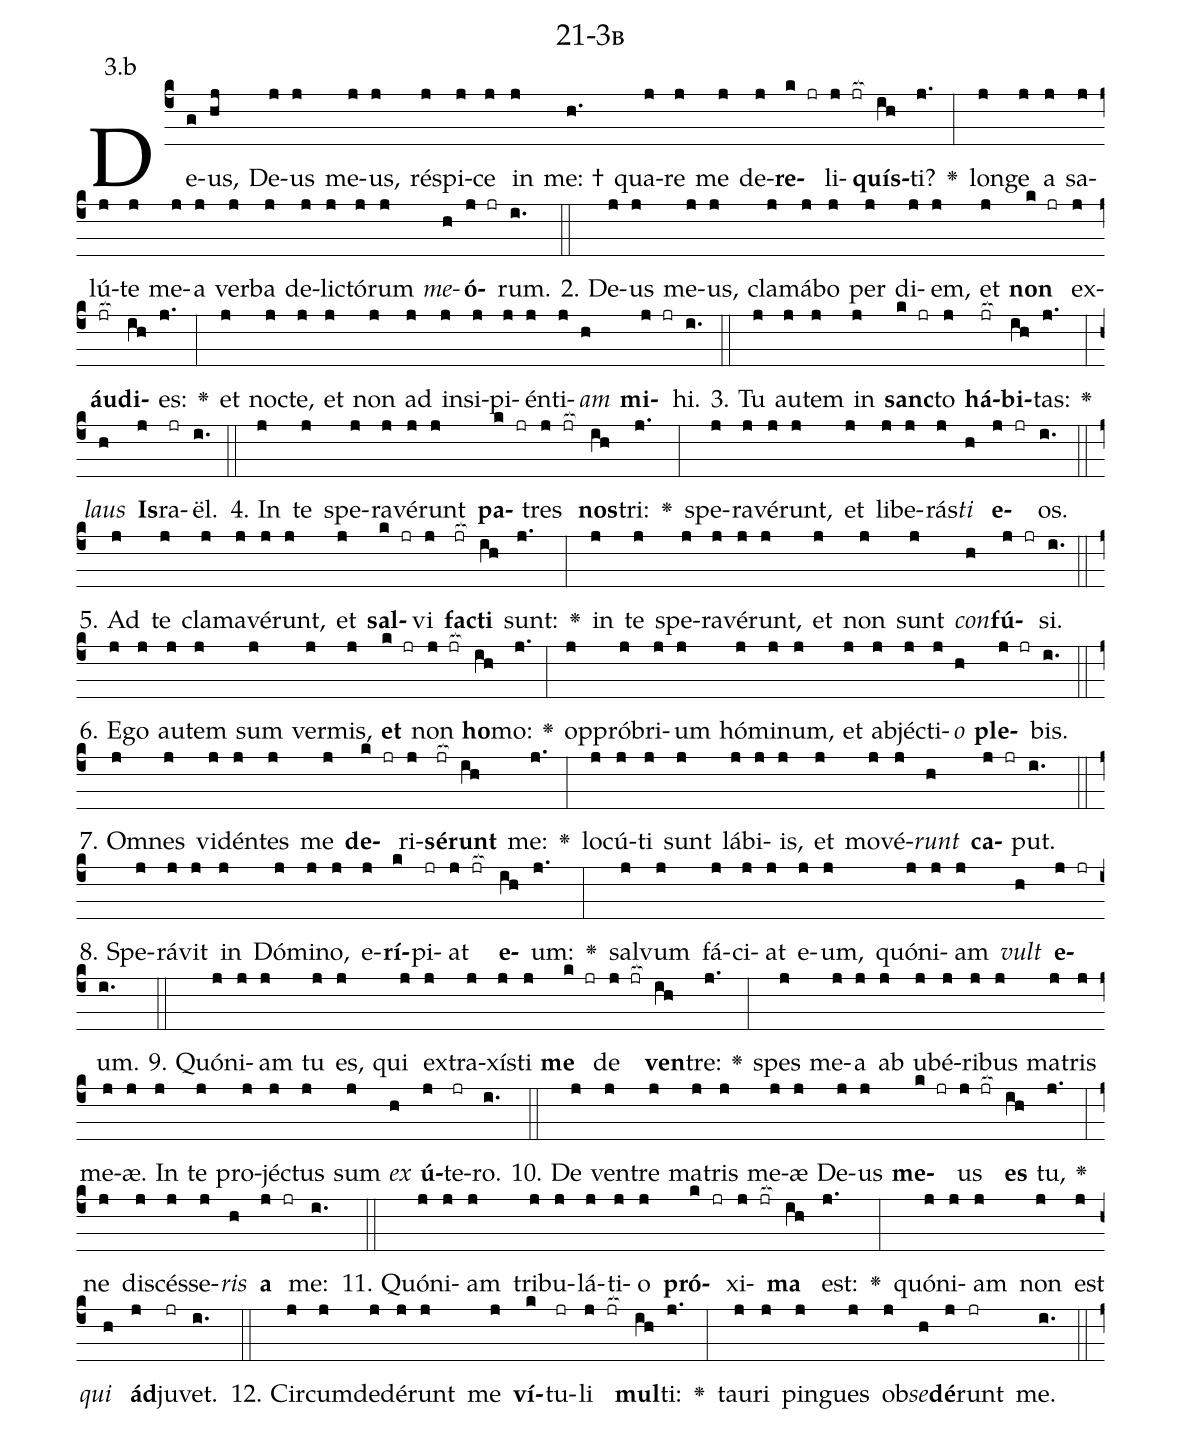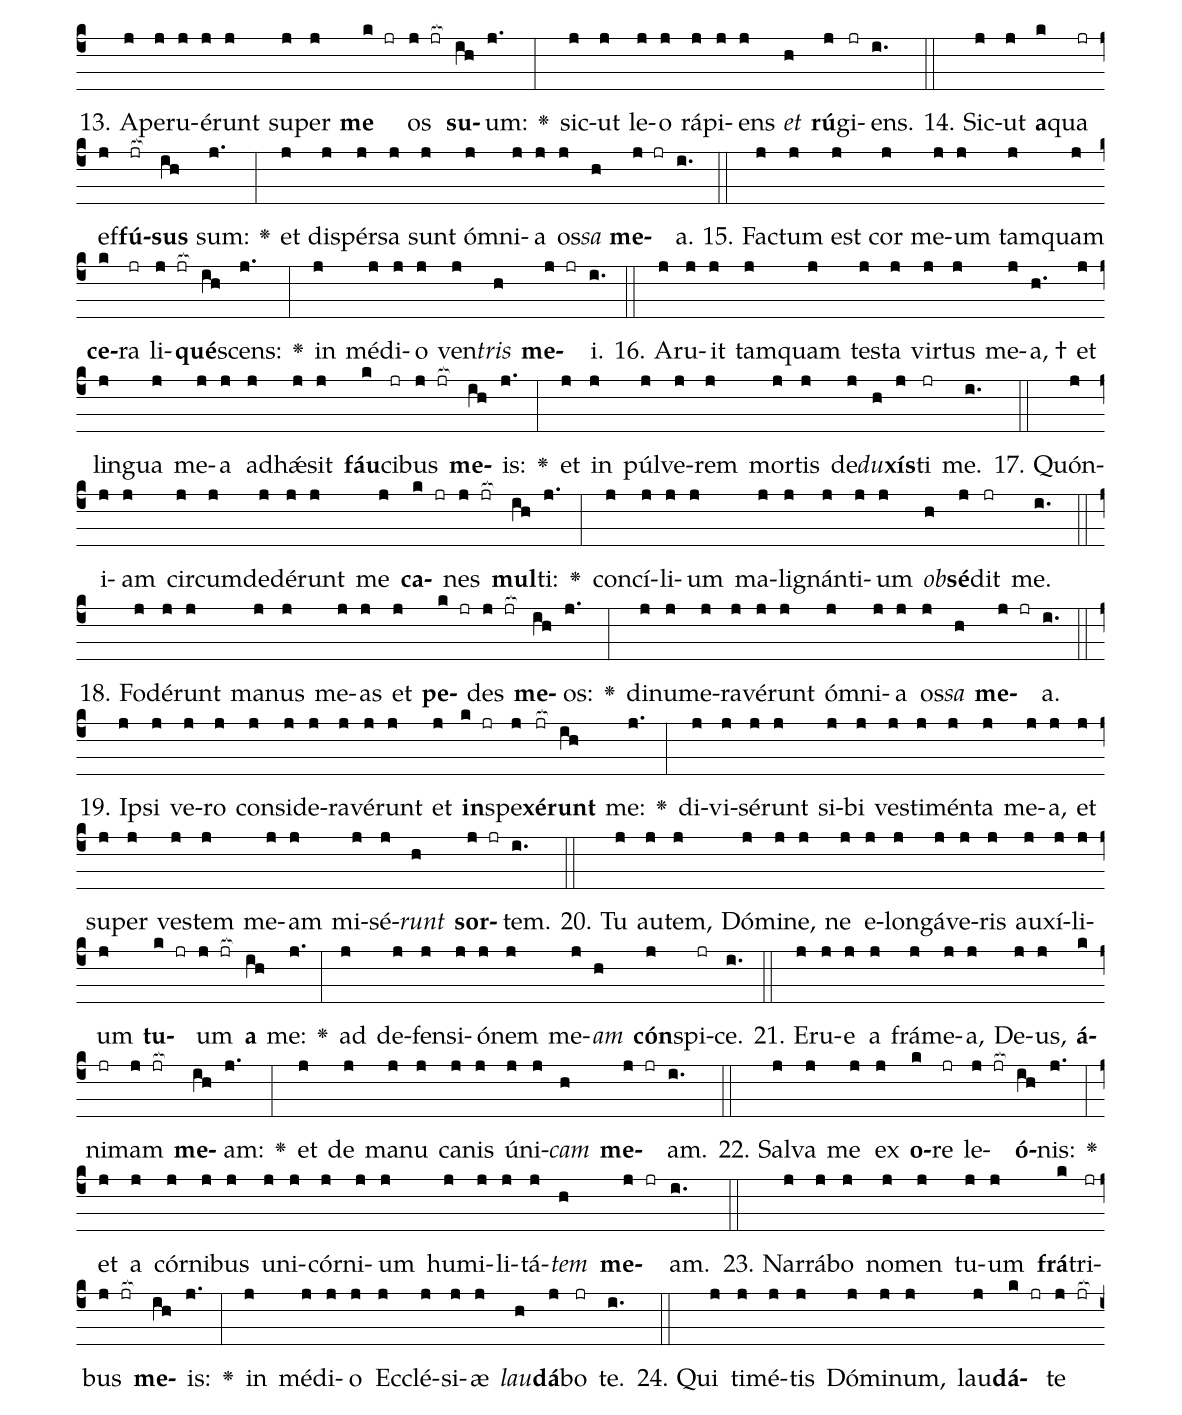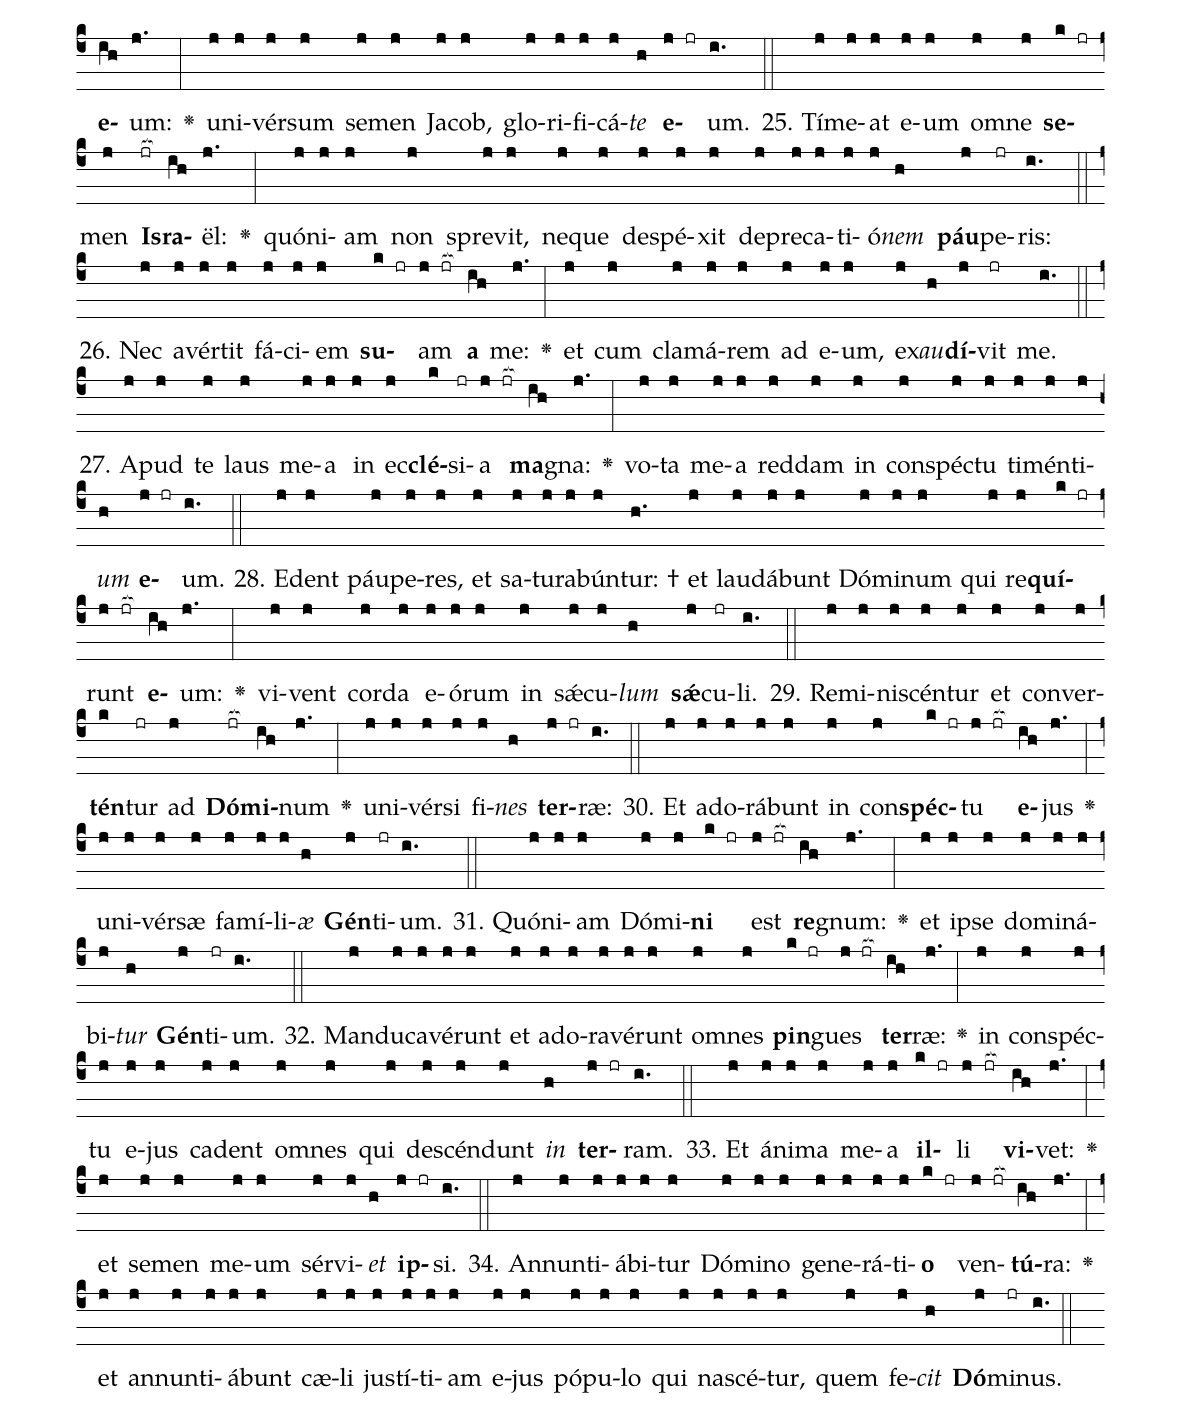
name: 21-3b;
annotation: 3.b;
%%
(c4)De(g)us,(hj) De(j)us(j) me(j)us,(j) ré(j)spi(j)ce(j) in(j) me: †(h.) qua(j)re(j) me(j) de(j)<b>re</b>(k jr)li(j jr[ocb:1{])<b>quís</b>(ih[ocb:0}])ti?(j.) <v>\greheightstar</v>(:) lon(j)ge(j) a(j) sa(j)lú(j)te(j) me(j)a(j) ver(j)ba(j) de(j)lic(j)tó(j)rum(j) <i>me</i>(h)<b>ó</b>(j jr)rum.(i.) (::)
2. De(j)us(j) me(j)us,(j) cla(j)má(j)bo(j) per(j) di(j)em,(j) et(j) <b>non</b>(k jr) ex(j)<b>áu</b>(jr[ocb:1{])<b>di</b>(ih[ocb:0}])es:(j.) <v>\greheightstar</v>(:) et(j) noc(j)te,(j) et(j) non(j) ad(j) in(j)si(j)pi(j)én(j)ti(j)<i>am</i>(h) <b>mi</b>(j jr)hi.(i.) (::)
3. Tu(j) au(j)tem(j) in(j) <b>sanc</b>(k jr)to(j) <b>há</b>(jr[ocb:1{])<b>bi</b>(ih[ocb:0}])tas:(j.) <v>\greheightstar</v>(:) <i>laus</i>(h) <b>Is</b>(j)ra(jr)ël.(i.) (::)
4. In(j) te(j) spe(j)ra(j)vé(j)runt(j) <b>pa</b>(k jr)tres(j jr[ocb:1{]) <b>nos</b>(ih[ocb:0}])tri:(j.) <v>\greheightstar</v>(:) spe(j)ra(j)vé(j)runt,(j) et(j) li(j)be(j)rás(j)<i>ti</i>(h) <b>e</b>(j jr)os.(i.) (::)
5. Ad(j) te(j) cla(j)ma(j)vé(j)runt,(j) et(j) <b>sal</b>(k jr)vi(j) <b>fac</b>(jr[ocb:1{])<b>ti</b>(ih[ocb:0}]) sunt:(j.) <v>\greheightstar</v>(:) in(j) te(j) spe(j)ra(j)vé(j)runt,(j) et(j) non(j) sunt(j) <i>con</i>(h)<b>fú</b>(j jr)si.(i.) (::)
6. E(j)go(j) au(j)tem(j) sum(j) ver(j)mis,(j) <b>et</b>(k jr) non(j jr[ocb:1{]) <b>ho</b>(ih[ocb:0}])mo:(j.) <v>\greheightstar</v>(:) op(j)pró(j)bri(j)um(j) hó(j)mi(j)num,(j) et(j) ab(j)jéc(j)ti(j)<i>o</i>(h) <b>ple</b>(j jr)bis.(i.) (::)
7. Om(j)nes(j) vi(j)dén(j)tes(j) me(j) <b>de</b>(k jr)ri(j)<b>sé</b>(jr[ocb:1{])<b>runt</b>(ih[ocb:0}]) me:(j.) <v>\greheightstar</v>(:) lo(j)cú(j)ti(j) sunt(j) lá(j)bi(j)is,(j) et(j) mo(j)vé(j)<i>runt</i>(h) <b>ca</b>(j jr)put.(i.) (::)
8. Spe(j)rá(j)vit(j) in(j) Dó(j)mi(j)no,(j) e(j)<b>rí</b>(k)pi(jr)at(j jr[ocb:1{]) <b>e</b>(ih[ocb:0}])um:(j.) <v>\greheightstar</v>(:) sal(j)vum(j) fá(j)ci(j)at(j) e(j)um,(j) quón(j)i(j)am(j) <i>vult</i>(h) <b>e</b>(j jr)um.(i.) (::)
9. Quón(j)i(j)am(j) tu(j) es,(j) qui(j) ex(j)tra(j)xís(j)ti(j) <b>me</b>(k jr) de(j jr[ocb:1{]) <b>ven</b>(ih[ocb:0}])tre:(j.) <v>\greheightstar</v>(:) spes(j) me(j)a(j) ab(j) u(j)bé(j)ri(j)bus(j) ma(j)tris(j) me(j)æ.(j) In(j) te(j) pro(j)jéc(j)tus(j) sum(j) <i>ex</i>(h) <b>ú</b>(j)te(jr)ro.(i.) (::)
10. De(j) ven(j)tre(j) ma(j)tris(j) me(j)æ(j) De(j)us(j) <b>me</b>(k jr)us(j jr[ocb:1{]) <b>es</b>(ih[ocb:0}]) tu,(j.) <v>\greheightstar</v>(:) ne(j) di(j)scés(j)se(j)<i>ris</i>(h) <b>a</b>(j jr) me:(i.) (::)
11. Quón(j)i(j)am(j) tri(j)bu(j)lá(j)ti(j)o(j) <b>pró</b>(k jr)xi(j jr[ocb:1{])<b>ma</b>(ih[ocb:0}]) est:(j.) <v>\greheightstar</v>(:) quón(j)i(j)am(j) non(j) est(j) <i>qui</i>(h) <b>ád</b>(j)ju(jr)vet.(i.) (::)
12. Cir(j)cum(j)de(j)dé(j)runt(j) me(j) <b>ví</b>(k)tu(jr)li(j jr[ocb:1{]) <b>mul</b>(ih[ocb:0}])ti:(j.) <v>\greheightstar</v>(:) tau(j)ri(j) pin(j)gues(j) ob(j)<i>se</i>(h)<b>dé</b>(j)runt(jr) me.(i.) (::)
13. A(j)pe(j)ru(j)é(j)runt(j) su(j)per(j) <b>me</b>(k jr) os(j jr[ocb:1{]) <b>su</b>(ih[ocb:0}])um:(j.) <v>\greheightstar</v>(:) sic(j)ut(j) le(j)o(j) rá(j)pi(j)ens(j) <i>et</i>(h) <b>rú</b>(j)gi(jr)ens.(i.) (::)
14. Sic(j)ut(j) <b>a</b>(k)qua(jr) ef(j)<b>fú</b>(jr[ocb:1{])<b>sus</b>(ih[ocb:0}]) sum:(j.) <v>\greheightstar</v>(:) et(j) di(j)spér(j)sa(j) sunt(j) óm(j)ni(j)a(j) os(j)<i>sa</i>(h) <b>me</b>(j jr)a.(i.) (::)
15. Fac(j)tum(j) est(j) cor(j) me(j)um(j) tam(j)quam(j) <b>ce</b>(k)ra(jr) li(j jr[ocb:1{])<b>qué</b>(ih[ocb:0}])scens:(j.) <v>\greheightstar</v>(:) in(j) mé(j)di(j)o(j) ven(j)<i>tris</i>(h) <b>me</b>(j jr)i.(i.) (::)
16. A(j)ru(j)it(j) tam(j)quam(j) tes(j)ta(j) vir(j)tus(j) me(j)a, †(h.) et(j) lin(j)gua(j) me(j)a(j) ad(j)hǽ(j)sit(j) <b>fáu</b>(k)ci(jr)bus(j jr[ocb:1{]) <b>me</b>(ih[ocb:0}])is:(j.) <v>\greheightstar</v>(:) et(j) in(j) púl(j)ve(j)rem(j) mor(j)tis(j) de(j)<i>du</i>(h)<b>xís</b>(j)ti(jr) me.(i.) (::)
17. Quón(j)i(j)am(j) cir(j)cum(j)de(j)dé(j)runt(j) me(j) <b>ca</b>(k jr)nes(j jr[ocb:1{]) <b>mul</b>(ih[ocb:0}])ti:(j.) <v>\greheightstar</v>(:) con(j)cí(j)li(j)um(j) ma(j)li(j)gnán(j)ti(j)um(j) <i>ob</i>(h)<b>sé</b>(j)dit(jr) me.(i.) (::)
18. Fo(j)dé(j)runt(j) ma(j)nus(j) me(j)as(j) et(j) <b>pe</b>(k jr)des(j jr[ocb:1{]) <b>me</b>(ih[ocb:0}])os:(j.) <v>\greheightstar</v>(:) di(j)nu(j)me(j)ra(j)vé(j)runt(j) óm(j)ni(j)a(j) os(j)<i>sa</i>(h) <b>me</b>(j jr)a.(i.) (::)
19. Ip(j)si(j) ve(j)ro(j) con(j)si(j)de(j)ra(j)vé(j)runt(j) et(j) <b>in</b>(k jr)spe(j)<b>xé</b>(jr[ocb:1{])<b>runt</b>(ih[ocb:0}]) me:(j.) <v>\greheightstar</v>(:) di(j)vi(j)sé(j)runt(j) si(j)bi(j) ves(j)ti(j)mén(j)ta(j) me(j)a,(j) et(j) su(j)per(j) ves(j)tem(j) me(j)am(j) mi(j)sé(j)<i>runt</i>(h) <b>sor</b>(j jr)tem.(i.) (::)
20. Tu(j) au(j)tem,(j) Dó(j)mi(j)ne,(j) ne(j) e(j)lon(j)gá(j)ve(j)ris(j) au(j)xí(j)li(j)um(j) <b>tu</b>(k jr)um(j jr[ocb:1{]) <b>a</b>(ih[ocb:0}]) me:(j.) <v>\greheightstar</v>(:) ad(j) de(j)fen(j)si(j)ó(j)nem(j) me(j)<i>am</i>(h) <b>cón</b>(j)spi(jr)ce.(i.) (::)
21. E(j)ru(j)e(j) a(j) frá(j)me(j)a,(j) De(j)us,(j) <b>á</b>(k)ni(jr)mam(j jr[ocb:1{]) <b>me</b>(ih[ocb:0}])am:(j.) <v>\greheightstar</v>(:) et(j) de(j) ma(j)nu(j) ca(j)nis(j) ú(j)ni(j)<i>cam</i>(h) <b>me</b>(j jr)am.(i.) (::)
22. Sal(j)va(j) me(j) ex(j) <b>o</b>(k)re(jr) le(j jr[ocb:1{])<b>ó</b>(ih[ocb:0}])nis:(j.) <v>\greheightstar</v>(:) et(j) a(j) cór(j)ni(j)bus(j) u(j)ni(j)cór(j)ni(j)um(j) hu(j)mi(j)li(j)tá(j)<i>tem</i>(h) <b>me</b>(j jr)am.(i.) (::)
23. Nar(j)rá(j)bo(j) no(j)men(j) tu(j)um(j) <b>frá</b>(k)tri(jr)bus(j jr[ocb:1{]) <b>me</b>(ih[ocb:0}])is:(j.) <v>\greheightstar</v>(:) in(j) mé(j)di(j)o(j) Ec(j)clé(j)si(j)æ(j) <i>lau</i>(h)<b>dá</b>(j)bo(jr) te.(i.) (::)
24. Qui(j) ti(j)mé(j)tis(j) Dó(j)mi(j)num,(j) lau(j)<b>dá</b>(k jr)te(j jr[ocb:1{]) <b>e</b>(ih[ocb:0}])um:(j.) <v>\greheightstar</v>(:) u(j)ni(j)vér(j)sum(j) se(j)men(j) Ja(j)cob,(j) glo(j)ri(j)fi(j)cá(j)<i>te</i>(h) <b>e</b>(j jr)um.(i.) (::)
25. Tí(j)me(j)at(j) e(j)um(j) om(j)ne(j) <b>se</b>(k jr)men(j) <b>Is</b>(jr[ocb:1{])<b>ra</b>(ih[ocb:0}])ël:(j.) <v>\greheightstar</v>(:) quón(j)i(j)am(j) non(j) spre(j)vit,(j) ne(j)que(j) de(j)spé(j)xit(j) de(j)pre(j)ca(j)ti(j)ó(j)<i>nem</i>(h) <b>páu</b>(j)pe(jr)ris:(i.) (::)
26. Nec(j) a(j)vér(j)tit(j) fá(j)ci(j)em(j) <b>su</b>(k jr)am(j jr[ocb:1{]) <b>a</b>(ih[ocb:0}]) me:(j.) <v>\greheightstar</v>(:) et(j) cum(j) cla(j)má(j)rem(j) ad(j) e(j)um,(j) ex(j)<i>au</i>(h)<b>dí</b>(j)vit(jr) me.(i.) (::)
27. A(j)pud(j) te(j) laus(j) me(j)a(j) in(j) ec(j)<b>clé</b>(k)si(jr)a(j jr[ocb:1{]) <b>ma</b>(ih[ocb:0}])gna:(j.) <v>\greheightstar</v>(:) vo(j)ta(j) me(j)a(j) red(j)dam(j) in(j) con(j)spéc(j)tu(j) ti(j)mén(j)ti(j)<i>um</i>(h) <b>e</b>(j jr)um.(i.) (::)
28. E(j)dent(j) páu(j)pe(j)res,(j) et(j) sa(j)tu(j)ra(j)bún(j)tur: †(h.) et(j) lau(j)dá(j)bunt(j) Dó(j)mi(j)num(j) qui(j) re(j)<b>quí</b>(k jr)runt(j jr[ocb:1{]) <b>e</b>(ih[ocb:0}])um:(j.) <v>\greheightstar</v>(:) vi(j)vent(j) cor(j)da(j) e(j)ó(j)rum(j) in(j) sǽ(j)cu(j)<i>lum</i>(h) <b>sǽ</b>(j)cu(jr)li.(i.) (::)
29. Re(j)mi(j)ni(j)scén(j)tur(j) et(j) con(j)ver(j)<b>tén</b>(k)tur(jr) ad(j) <b>Dó</b>(jr[ocb:1{])<b>mi</b>(ih[ocb:0}])num(j.) <v>\greheightstar</v>(:) u(j)ni(j)vér(j)si(j) fi(j)<i>nes</i>(h) <b>ter</b>(j jr)ræ:(i.) (::)
30. Et(j) ad(j)o(j)rá(j)bunt(j) in(j) con(j)<b>spéc</b>(k jr)tu(j jr[ocb:1{]) <b>e</b>(ih[ocb:0}])jus(j.) <v>\greheightstar</v>(:) u(j)ni(j)vér(j)sæ(j) fa(j)mí(j)li(j)<i>æ</i>(h) <b>Gén</b>(j)ti(jr)um.(i.) (::)
31. Quón(j)i(j)am(j) Dó(j)mi(j)<b>ni</b>(k jr) est(j jr[ocb:1{]) <b>re</b>(ih[ocb:0}])gnum:(j.) <v>\greheightstar</v>(:) et(j) ip(j)se(j) do(j)mi(j)ná(j)bi(j)<i>tur</i>(h) <b>Gén</b>(j)ti(jr)um.(i.) (::)
32. Man(j)du(j)ca(j)vé(j)runt(j) et(j) ad(j)o(j)ra(j)vé(j)runt(j) om(j)nes(j) <b>pin</b>(k jr)gues(j jr[ocb:1{]) <b>ter</b>(ih[ocb:0}])ræ:(j.) <v>\greheightstar</v>(:) in(j) con(j)spéc(j)tu(j) e(j)jus(j) ca(j)dent(j) om(j)nes(j) qui(j) de(j)scén(j)dunt(j) <i>in</i>(h) <b>ter</b>(j jr)ram.(i.) (::)
33. Et(j) á(j)ni(j)ma(j) me(j)a(j) <b>il</b>(k jr)li(j jr[ocb:1{]) <b>vi</b>(ih[ocb:0}])vet:(j.) <v>\greheightstar</v>(:) et(j) se(j)men(j) me(j)um(j) sér(j)vi(j)<i>et</i>(h) <b>ip</b>(j jr)si.(i.) (::)
34. An(j)nun(j)ti(j)á(j)bi(j)tur(j) Dó(j)mi(j)no(j) ge(j)ne(j)rá(j)ti(j)<b>o</b>(k jr) ven(j jr[ocb:1{])<b>tú</b>(ih[ocb:0}])ra:(j.) <v>\greheightstar</v>(:) et(j) an(j)nun(j)ti(j)á(j)bunt(j) cæ(j)li(j) jus(j)tí(j)ti(j)am(j) e(j)jus(j) pó(j)pu(j)lo(j) qui(j) na(j)scé(j)tur,(j) quem(j) fe(j)<i>cit</i>(h) <b>Dó</b>(j)mi(jr)nus.(i.) (::)
